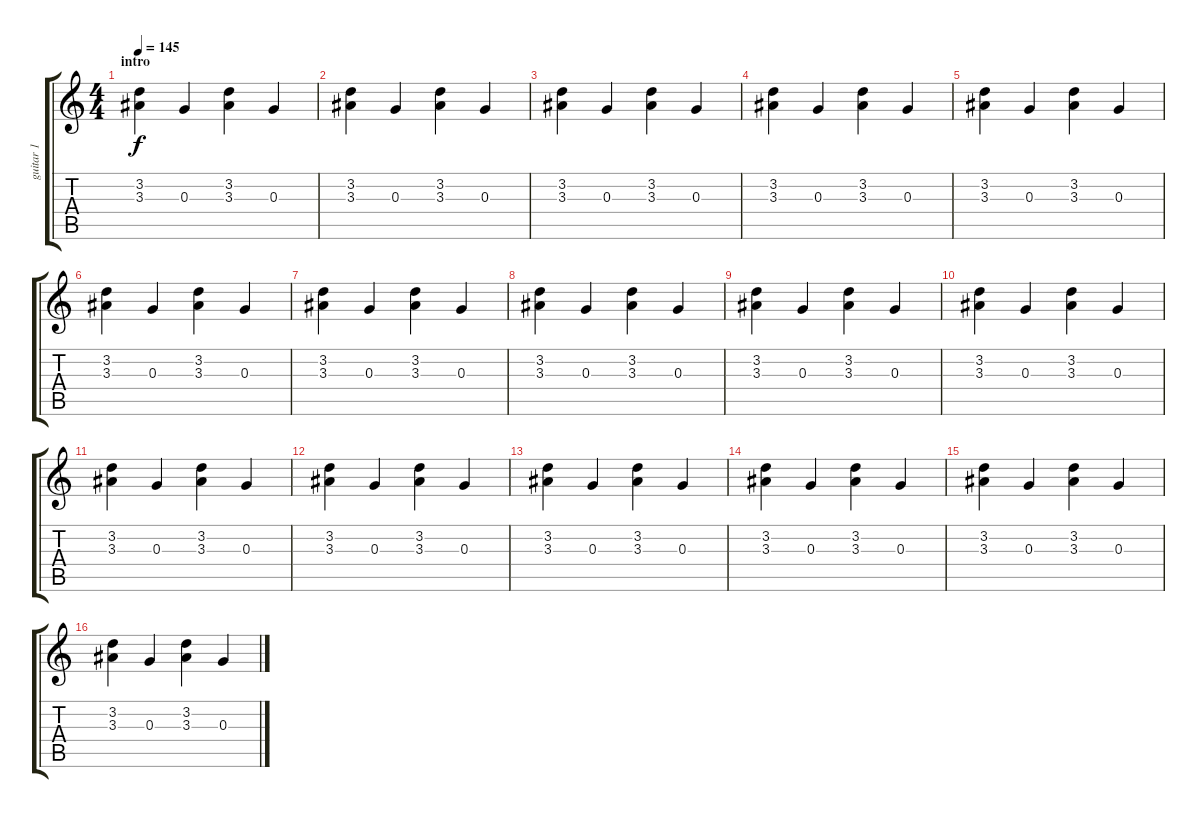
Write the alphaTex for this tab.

\track ("guitar 1" "guitar 1") {instrument electricguitarmuted}
\staff {score tabs}
\tuning (E4 B3 G3 D3 A2 E2) {hide}
\ts (4 4)
\section ("" "intro")
\tempo 145
\clef g2
\ks c
(3.2 3.3).4{dy f instrument electricguitarmuted} 0.3.4 (3.2 3.3).4 0.3.4 |
(3.2 3.3).4 0.3.4 (3.2 3.3).4 0.3.4 |
(3.2 3.3).4 0.3.4 (3.2 3.3).4 0.3.4 |
(3.2 3.3).4 0.3.4 (3.2 3.3).4 0.3.4 |
(3.2 3.3).4 0.3.4 (3.2 3.3).4 0.3.4 |
(3.2 3.3).4 0.3.4 (3.2 3.3).4 0.3.4 |
(3.2 3.3).4 0.3.4 (3.2 3.3).4 0.3.4 |
(3.2 3.3).4 0.3.4 (3.2 3.3).4 0.3.4 |
(3.2 3.3).4 0.3.4 (3.2 3.3).4 0.3.4 |
(3.2 3.3).4 0.3.4 (3.2 3.3).4 0.3.4 |
(3.2 3.3).4 0.3.4 (3.2 3.3).4 0.3.4 |
(3.2 3.3).4 0.3.4 (3.2 3.3).4 0.3.4 |
(3.2 3.3).4 0.3.4 (3.2 3.3).4 0.3.4 |
(3.2 3.3).4 0.3.4 (3.2 3.3).4 0.3.4 |
(3.2 3.3).4 0.3.4 (3.2 3.3).4 0.3.4 |
(3.2 3.3).4 0.3.4 (3.2 3.3).4 0.3.4
